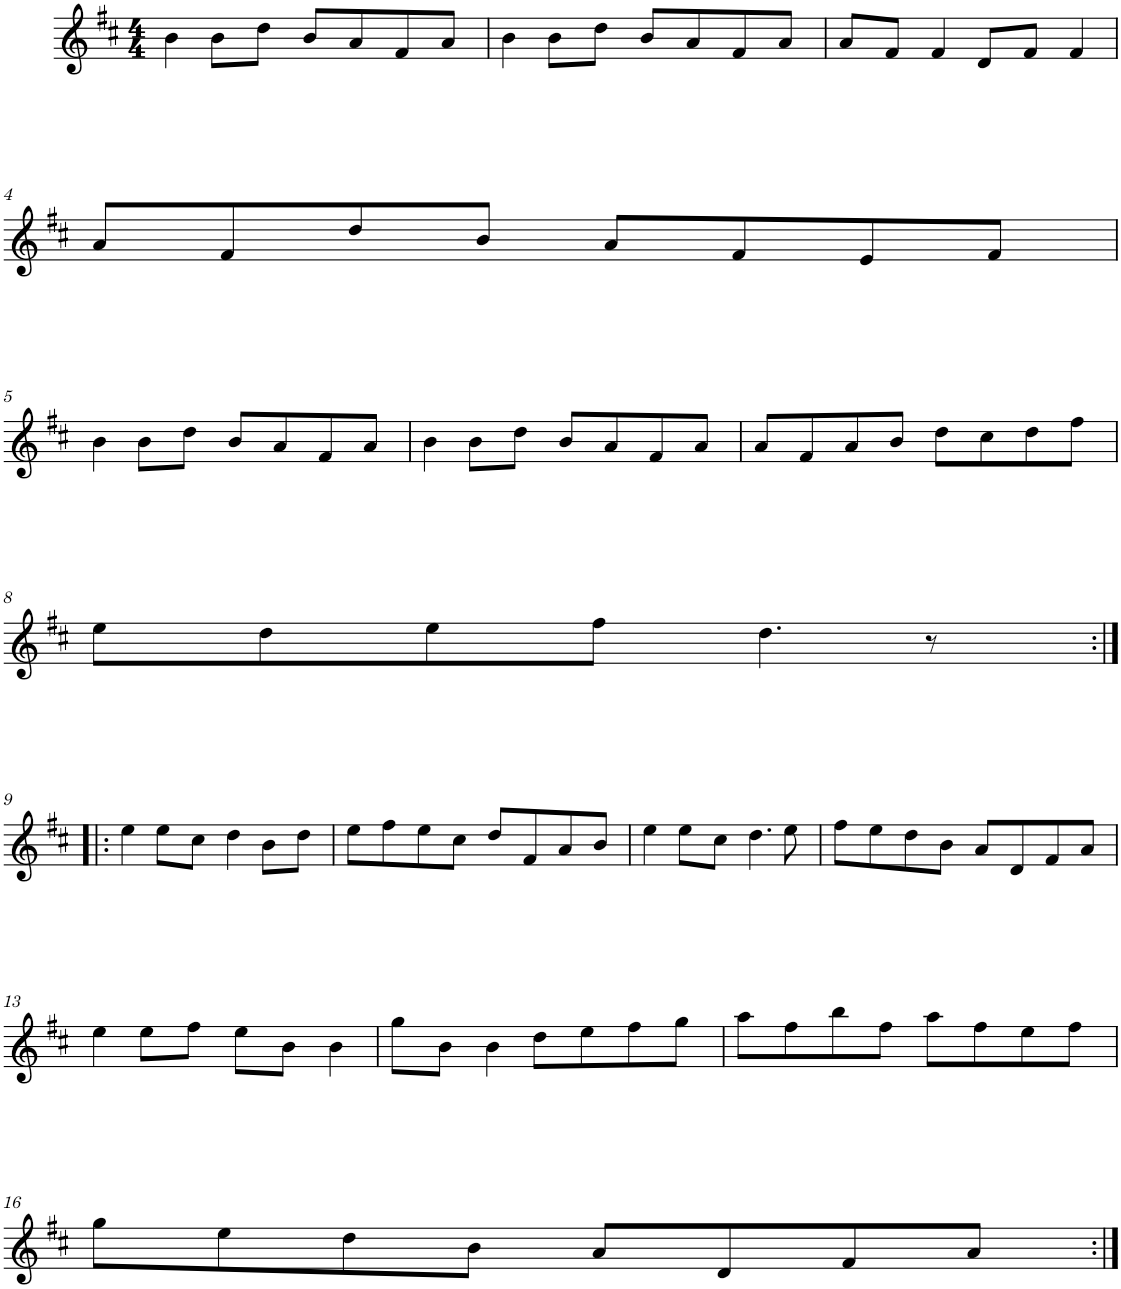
**kern
*part1
*staff1
*I"Voice
*I'V
*clefG2
*k[f#c#]
*M4/4
=1
4b\
8b\L
8dd\J
8b/L
8a/
8f#/
8a/J
=2
4b\
8b\L
8dd\J
8b/L
8a/
8f#/
8a/J
=3
8a/L
8f#/J
4f#/
8d/L
8f#/J
4f#/
!!LO:LB:g=z
=4
8a/L
8f#/
8dd/
8b/J
8a/L
8f#/
8e/
8f#/J
!!LO:LB:g=z
=5
4b\
8b\L
8dd\J
8b/L
8a/
8f#/
8a/J
=6
4b\
8b\L
8dd\J
8b/L
8a/
8f#/
8a/J
=7
8a/L
8f#/
8a/
8b/J
8dd\L
8cc#\
8dd\
8ff#\J
!!LO:LB:g=z
=8
8ee\L
8dd\
8ee\
8ff#\J
4.dd\
8r
!!LO:LB:g=z
=9:|!|:
4ee\
8ee\L
8cc#\J
4dd\
8b\L
8dd\J
=10
8ee\L
8ff#\
8ee\
8cc#\J
8dd/L
8f#/
8a/
8b/J
=11
4ee\
8ee\L
8cc#\J
4.dd\
8ee\
=12
8ff#\L
8ee\
8dd\
8b\J
8a/L
8d/
8f#/
8a/J
!!LO:LB:g=z
=13
4ee\
8ee\L
8ff#\J
8ee\L
8b\J
4b\
=14
8gg\L
8b\J
4b\
8dd\L
8ee\
8ff#\
8gg\J
=15
8aa\L
8ff#\
8bb\
8ff#\J
8aa\L
8ff#\
8ee\
8ff#\J
!!LO:LB:g=z
=16
8gg\L
8ee\
8dd\
8b\J
8a/L
8d/
8f#/
8a/J
=:|!
*-
